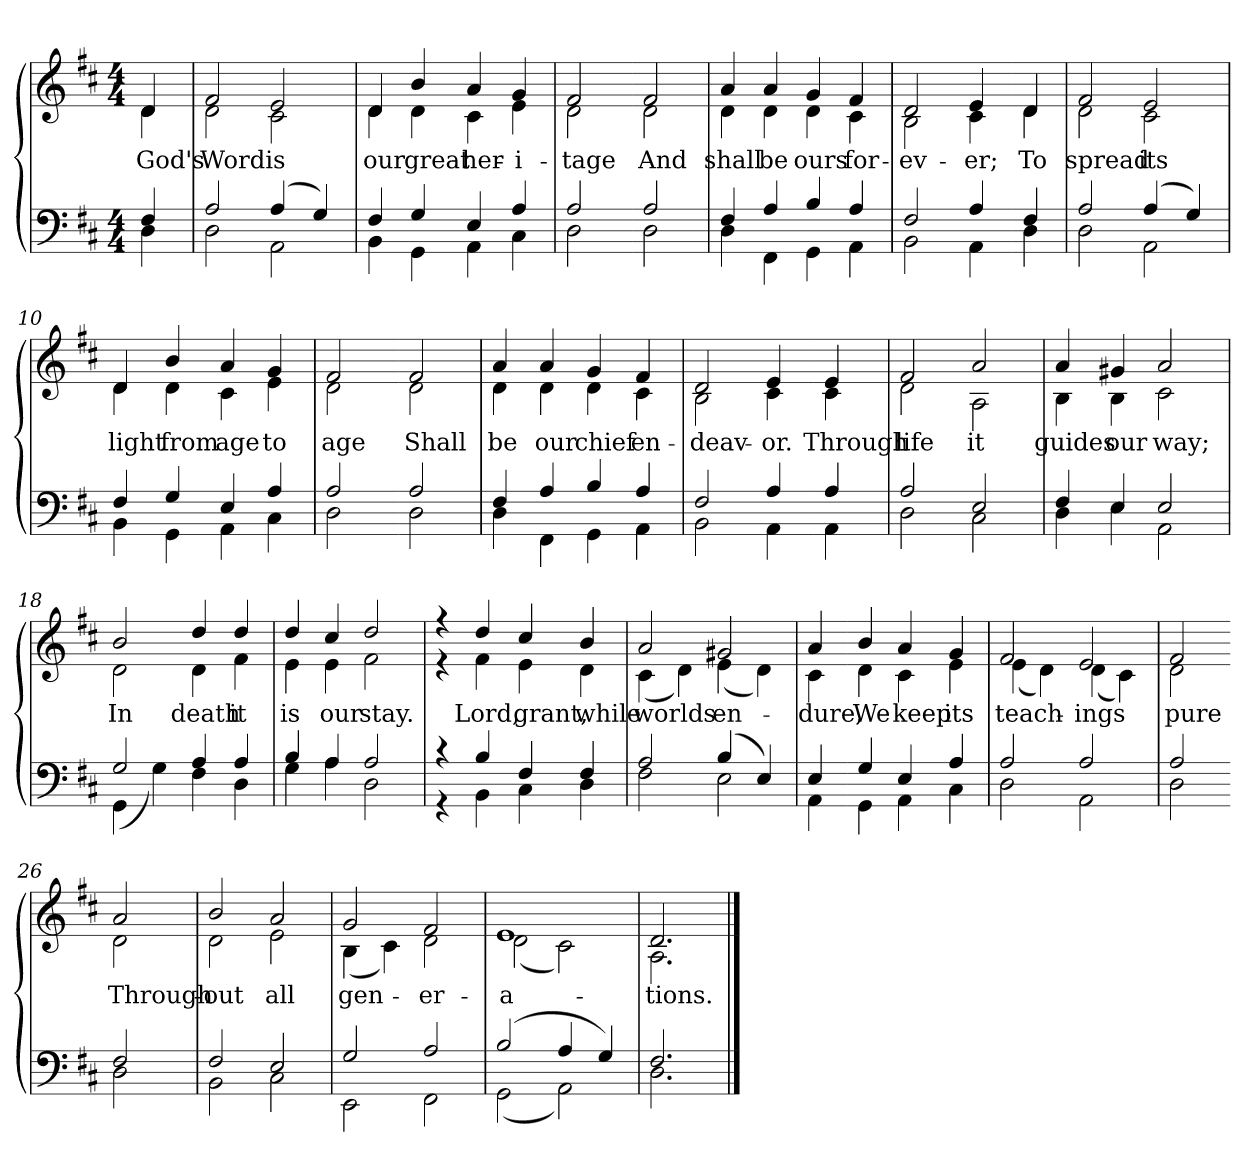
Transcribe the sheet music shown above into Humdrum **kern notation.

**kern	**kern	**text
*part2	*part1	*part1
*staff2	*staff1	*staff1
*clefF4	*clefG2	*
*k[f#c#]	*k[f#c#]	*
*M4/4	*M4/4	*
=1	=1	=1
*^	*	*
!	!	!LO:TX:b:i:t=Verse	!
!	!	!	!LO:LY:b
*	*	*^	*
4F#/	4D\	4d/	4d\	God's
=2	=2	=2	=2	=2
!	!	!	!	!LO:LY:b
2A/	2D\	2f#/	2d\	Word
!	!	!	!	!LO:LY:b
(>4A/	2AA\	2e/	2c#\	is
4G/)	.	.	.	.
=3	=3	=3	=3	=3
!	!	!	!	!LO:LY:b
4F#/	4BB\	4d/	4d\	our
!	!	!	!	!LO:LY:b
4G/	4GG\	4b/	4d\	great
!	!	!	!	!LO:LY:b
4E/	4AA\	4a/	4c#\	her-
!	!	!	!	!LO:LY:b
4A/	4C#\	4g/	4e\	-i-
=4	=4	=4	=4	=4
!	!	!	!	!LO:LY:b
2A/	2D\	2f#/	2d\	-tage
!!LO:LB:g=z	!!
=5-	=5-	=5-	=5-	=5-
!	!	!	!	!LO:LY:b
2A/	2D\	2f#/	2d\	And
=6	=6	=6	=6	=6
!	!	!	!	!LO:LY:b
4F#/	4D\	4a/	4d\	shall
!	!	!	!	!LO:LY:b
4A/	4FF#\	4a/	4d\	be
!	!	!	!	!LO:LY:b
4B/	4GG\	4g/	4d\	ours
!	!	!	!	!LO:LY:b
4A/	4AA\	4f#/	4c#\	for-
=7	=7	=7	=7	=7
!	!	!	!	!LO:LY:b
2F#/	2BB\	2d/	2B\	-ev-
!	!	!	!	!LO:LY:b
4A/	4AA\	4e/	4c#\	-er;
!!LO:LB:g=z	!!
=8-	=8-	=8-	=8-	=8-
!	!	!	!	!LO:LY:b
4F#/	4D\	4d/	4d\	To
=9	=9	=9	=9	=9
!	!	!	!	!LO:LY:b
2A/	2D\	2f#/	2d\	spread
!	!	!	!	!LO:LY:b
(>4A/	2AA\	2e/	2c#\	its
4G/)	.	.	.	.
=10	=10	=10	=10	=10
!	!	!	!	!LO:LY:b
4F#/	4BB\	4d/	4d\	light
!	!	!	!	!LO:LY:b
4G/	4GG\	4b/	4d\	from
!	!	!	!	!LO:LY:b
4E/	4AA\	4a/	4c#\	age
!	!	!	!	!LO:LY:b
4A/	4C#\	4g/	4e\	to
=11	=11	=11	=11	=11
!	!	!	!	!LO:LY:b
2A/	2D\	2f#/	2d\	age
!!LO:LB:g=z	!!
=12-	=12-	=12-	=12-	=12-
!	!	!	!	!LO:LY:b
2A/	2D\	2f#/	2d\	Shall
=13	=13	=13	=13	=13
!	!	!	!	!LO:LY:b
4F#/	4D\	4a/	4d\	be
!	!	!	!	!LO:LY:b
4A/	4FF#\	4a/	4d\	our
!	!	!	!	!LO:LY:b
4B/	4GG\	4g/	4d\	chief
!	!	!	!	!LO:LY:b
4A/	4AA\	4f#/	4c#\	en-
=14	=14	=14	=14	=14
!	!	!	!	!LO:LY:b
2F#/	2BB\	2d/	2B\	-deav-
!	!	!	!	!LO:LY:b
4A/	4AA\	4e/	4c#\	-or.
!!LO:LB:g=z	!!
=15-	=15-	=15-	=15-	=15-
!	!	!	!	!LO:LY:b
4A/	4AA\	4e/	4c#\	Through
=16	=16	=16	=16	=16
!	!	!	!	!LO:LY:b
2A/	2D\	2f#/	2d\	life
!	!	!	!	!LO:LY:b
2E/	2C#\	2a/	2A\	it
=17	=17	=17	=17	=17
!	!	!	!	!LO:LY:b
4F#/	4D\	4a/	4B\	guides
!	!	!	!	!LO:LY:b
4E/	4E\	4g#X/	4B\	our
!	!	!	!	!LO:LY:b
2E/	2AA\	2a/	2c#\	way;
!!LO:LB:g=z	!!
=18	=18	=18	=18	=18
!	!	!	!	!LO:LY:b
2G/	(<4GG\	2b/	2d\	In
.	4G\)	.	.	.
!	!	!	!	!LO:LY:b
4A/	4F#\	4dd/	4d\	death
!	!	!	!	!LO:LY:b
4A/	4D\	4dd/	4f#\	it
=19	=19	=19	=19	=19
!	!	!	!	!LO:LY:b
4B/	4G\	4dd/	4e\	is
!	!	!	!	!LO:LY:b
4A/	4A\	4cc#/	4e\	our
!	!	!	!	!LO:LY:b
2A/	2D\	2dd/	2f#\	stay.
!!LO:LB:g=z	!!
=20	=20	=20	=20	=20
4r	4r	4r	4r	.
!	!	!	!	!LO:LY:b
4B/	4BB\	4dd/	4f#\	Lord,
!	!	!	!	!LO:LY:b
4F#/	4C#\	4cc#/	4e\	grant,
!	!	!	!	!LO:LY:b
4F#/	4D\	4b/	4d\	while
=21	=21	=21	=21	=21
!	!	!	!	!LO:LY:b
2A/	2F#\	2a/	(<4c#\	worlds
.	.	.	4d\)	.
!	!	!	!	!LO:LY:b
(>4B/	2E\	2g#X/	(<4e\	en-
4E/)	.	.	4d\)	.
=22	=22	=22	=22	=22
!	!	!	!	!LO:LY:b
4E/	4AA\	4a/	4c#\	-dure,
!!LO:LB:g=z	!!
=23-	=23-	=23-	=23-	=23-
!	!	!	!	!LO:LY:b
4G/	4GG\	4b/	4d\	We
!	!	!	!	!LO:LY:b
4E/	4AA\	4a/	4c#\	keep
!	!	!	!	!LO:LY:b
4A/	4C#\	4g/	4e\	its
=24	=24	=24	=24	=24
!	!	!	!	!LO:LY:b
2A/	2D\	2f#/	(<4e\	teach-
.	.	.	4d\)	.
!	!	!	!	!LO:LY:b
2A/	2AA\	2e/	(<4d\	-ings
.	.	.	4c#\)	.
=25	=25	=25	=25	=25
!	!	!	!	!LO:LY:b
2A/	2D\	2f#/	2d\	pure
!!LO:LB:g=z	!!
=26-	=26-	=26-	=26-	=26-
!	!	!	!	!LO:LY:b
2F#/	2D\	2a/	2d\	Through--
=27	=27	=27	=27	=27
!	!	!	!	!LO:LY:b
2F#/	2BB\	2b/	2d\	-out
!	!	!	!	!LO:LY:b
2E/	2C#\	2a/	2e\	all
=28	=28	=28	=28	=28
!	!	!	!	!LO:LY:b
2G/	2EE\	2g/	(<4B\	gen-
.	.	.	4c#\)	.
!	!	!	!	!LO:LY:b
2A/	2FF#\	2f#/	2d\	-er-
=29	=29	=29	=29	=29
!	!	!	!	!LO:LY:b
(>2B/	(<2GG\	1e	(<2d\	-a-
4A/	2AA\)	.	2c#\)	.
4G/)	.	.	.	.
=30	=30	=30	=30	=30
!	!	!	!	!LO:LY:b
2.F#/	2.D\	2.d/	2.A\	-tions.
*v	*v	*	*	*
*	*v	*v	*
==	==	==
*-	*-	*-
